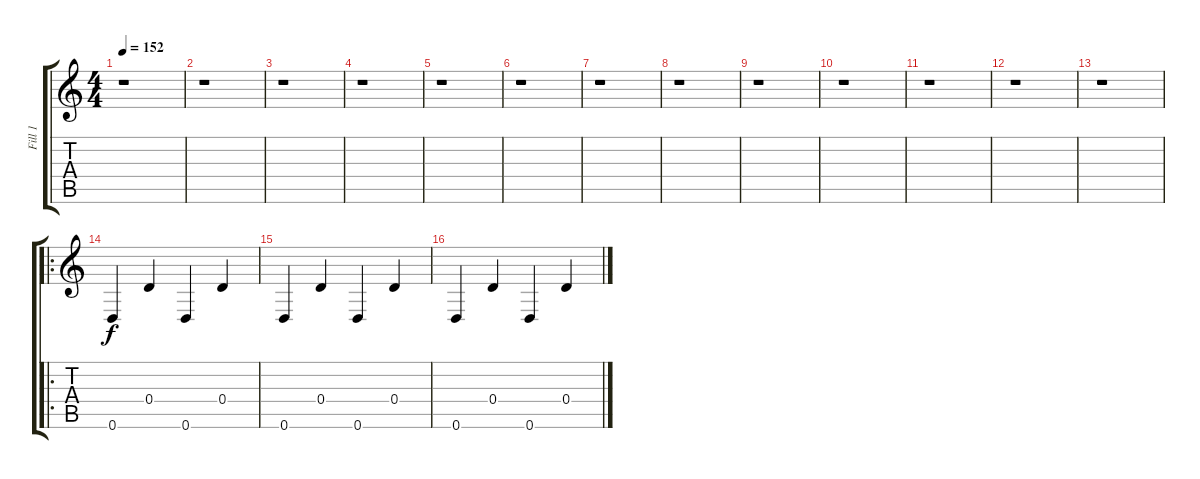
\track ("Fill 1" "Fill 1") {instrument overdrivenguitar}
\staff {score tabs}
\tuning (D4 B3 G3 D3 A2 D2) {hide}
\ts (4 4)
\tempo 152
\clef g2
\ks c
r.1{dy f} |
r.1 |
r.1 |
r.1 |
r.1 |
r.1 |
r.1 |
r.1 |
r.1 |
r.1 |
r.1 |
r.1 |
r.1 |
\ro
0.6.4 0.4.4 0.6.4 0.4.4 |
0.6.4 0.4.4 0.6.4 0.4.4 |
0.6.4 0.4.4 0.6.4 0.4.4
